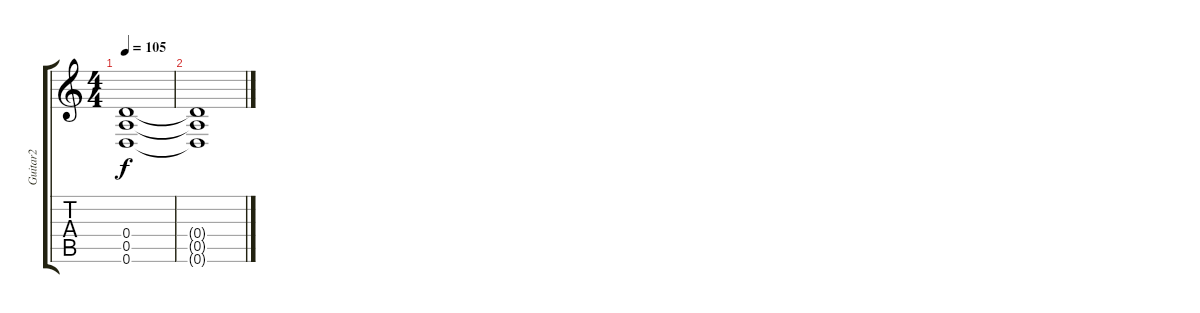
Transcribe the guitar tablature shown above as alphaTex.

\track ("Guitar2" "Guitar2") {instrument distortionguitar}
\staff {score tabs}
\tuning (E4 B3 G3 D3 A2 D2) {hide}
\ts (4 4)
\tempo 105
\clef g2
\ks c
(0.4{t} 0.5{t} 0.6{t}).1{dy f} |
(0.4{t} 0.5{t} 0.6{t}).1
